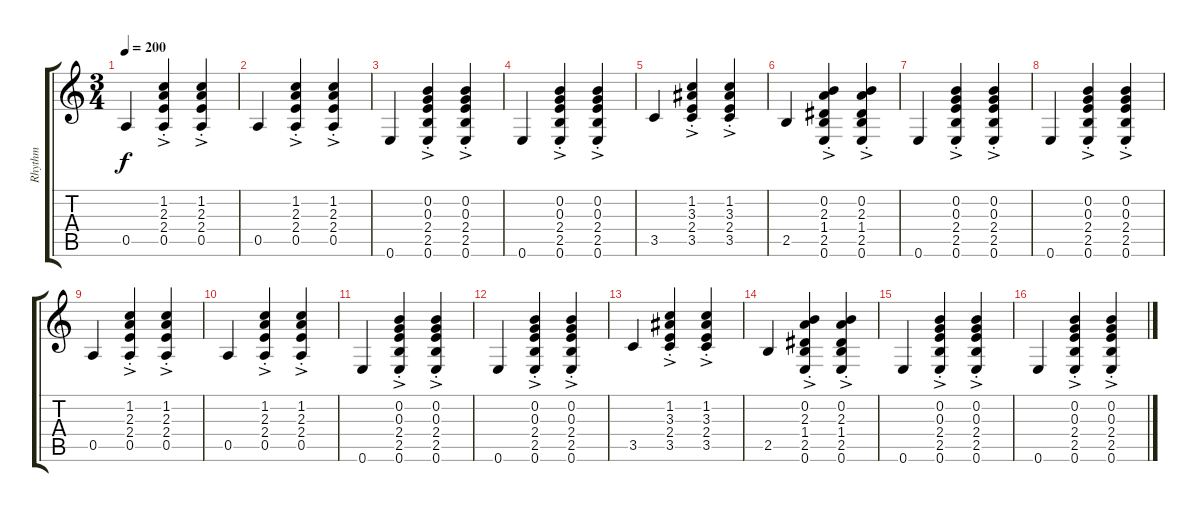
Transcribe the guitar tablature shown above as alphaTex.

\track ("Rhythm" "Rhythm") {instrument acousticguitarnylon}
\staff {score tabs}
\tuning (E4 B3 G3 D3 A2 E2) {hide}
\ts (3 4)
\tempo 200
\clef g2
\ks c
0.5.4{dy f} (1.2{ac st} 2.3{ac st} 2.4{ac st} 0.5{ac st}).4 (1.2{ac st} 2.3 2.4 0.5).4 |
0.5.4 (1.2{ac st} 2.3{ac st} 2.4{ac st} 0.5{ac st}).4 (1.2{ac st} 2.3 2.4 0.5).4 |
0.6.4 (0.2{ac st} 0.3{ac st} 2.4{ac st} 2.5{ac st} 0.6{ac st}).4 (0.2{ac st} 0.3 2.4 2.5 0.6).4 |
0.6.4 (0.2{ac st} 0.3{ac st} 2.4{ac st} 2.5{ac st} 0.6{ac st}).4 (0.2{ac st} 0.3 2.4 2.5 0.6).4 |
3.5.4 (1.2{ac st} 3.3{ac st} 2.4{ac st} 3.5{ac st}).4 (1.2{ac st} 3.3 2.4 3.5).4 |
2.5.4 (0.2{ac st} 2.3{ac st} 1.4{ac st} 2.5{ac st} 0.6{ac st}).4 (0.2{ac st} 2.3 1.4 2.5 0.6).4 |
0.6.4 (0.2{ac st} 0.3{ac st} 2.4{ac st} 2.5{ac st} 0.6{ac st}).4 (0.2{ac st} 0.3 2.4 2.5 0.6).4 |
0.6.4 (0.2{ac st} 0.3{ac st} 2.4{ac st} 2.5{ac st} 0.6{ac st}).4 (0.2{ac st} 0.3 2.4 2.5 0.6).4 |
0.5.4 (1.2{ac st} 2.3{ac st} 2.4{ac st} 0.5{ac st}).4 (1.2{ac st} 2.3 2.4 0.5).4 |
0.5.4 (1.2{ac st} 2.3{ac st} 2.4{ac st} 0.5{ac st}).4 (1.2{ac st} 2.3 2.4 0.5).4 |
0.6.4 (0.2{ac st} 0.3{ac st} 2.4{ac st} 2.5{ac st} 0.6{ac st}).4 (0.2{ac st} 0.3 2.4 2.5 0.6).4 |
0.6.4 (0.2{ac st} 0.3{ac st} 2.4{ac st} 2.5{ac st} 0.6{ac st}).4 (0.2{ac st} 0.3 2.4 2.5 0.6).4 |
3.5.4 (1.2{ac st} 3.3{ac st} 2.4{ac st} 3.5{ac st}).4 (1.2{ac st} 3.3 2.4 3.5).4 |
2.5.4 (0.2{ac st} 2.3{ac st} 1.4{ac st} 2.5{ac st} 0.6{ac st}).4 (0.2{ac st} 2.3 1.4 2.5 0.6).4 |
0.6.4 (0.2{ac st} 0.3{ac st} 2.4{ac st} 2.5{ac st} 0.6{ac st}).4 (0.2{ac st} 0.3 2.4 2.5 0.6).4 |
0.6.4 (0.2{ac st} 0.3{ac st} 2.4{ac st} 2.5{ac st} 0.6{ac st}).4 (0.2{ac st} 0.3 2.4 2.5 0.6).4
